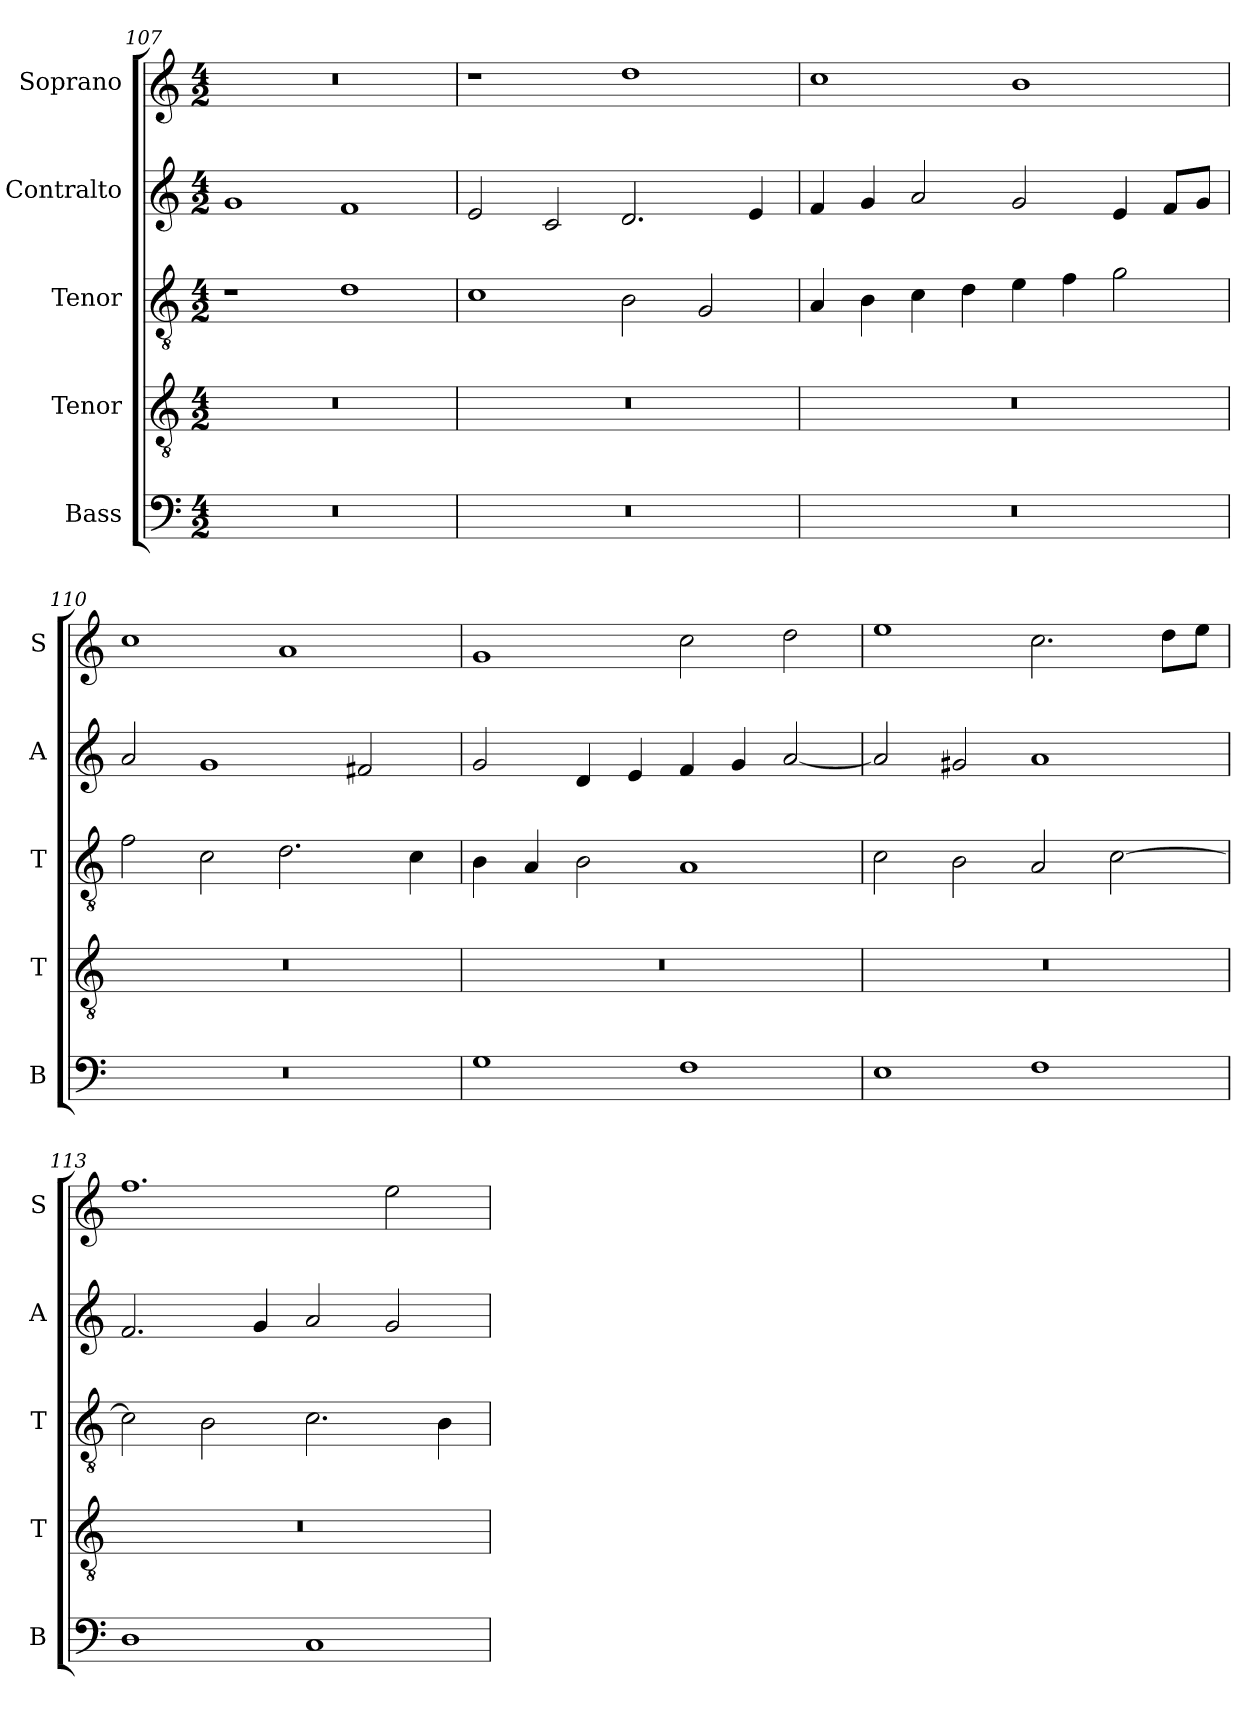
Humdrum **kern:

**kern	**kern	**kern	**kern	**kern
*part5	*part4	*part3	*part2	*part1
*staff5	*staff4	*staff3	*staff2	*staff1
*I"Bass	*I"Tenor	*I"Tenor	*I"Contralto	*I"Soprano
*I'B	*I'T	*I'T	*I'A	*I'S
*clefF4	*clefGv2	*clefGv2	*clefG2	*clefG2
*k[]	*k[]	*k[]	*k[]	*k[]
*G:mix	*G:mix	*G:mix	*G:mix	*G:mix
*M4/2	*M4/2	*M4/2	*M4/2	*M4/2
=107	=107	=107	=107	=107
0r	0r	1r	1g	0r
.	.	1d	1f	.
=108	=108	=108	=108	=108
0r	0r	1c	2e	1r
.	.	.	2c	.
.	.	2B	2.d	1dd
.	.	2G	.	.
.	.	.	4e	.
=109	=109	=109	=109	=109
0r	0r	4A	4f	1cc
.	.	4B	4g	.
.	.	4c	2a	.
.	.	4d	.	.
.	.	4e	2g	1b
.	.	4f	.	.
.	.	2g	4e	.
.	.	.	8f/L	.
.	.	.	8g/J	.
=110	=110	=110	=110	=110
0r	0r	2f	2a	1cc
.	.	2c	1g	.
.	.	2.d	.	1a
.	.	.	2f#X	.
.	.	4c	.	.
=111	=111	=111	=111	=111
1G	0r	4B	2g	1g
.	.	4A	.	.
.	.	2B	4d	.
.	.	.	4e	.
1F	.	1A	4f	2cc
.	.	.	4g	.
.	.	.	[2a	2dd
=112	=112	=112	=112	=112
1E	0r	2c	2a]	1ee
.	.	2B	2g#X	.
1F	.	2A	1a	2.cc
.	.	[2c	.	.
.	.	.	.	8dd\L
.	.	.	.	8ee\J
=113	=113	=113	=113	=113
1D	0r	2c]	2.f	1.ff
.	.	2B	.	.
.	.	.	4g	.
1C	.	2.c	2a	.
.	.	.	2g	2ee
.	.	4B	.	.
=	=	=	=	=
*-	*-	*-	*-	*-
